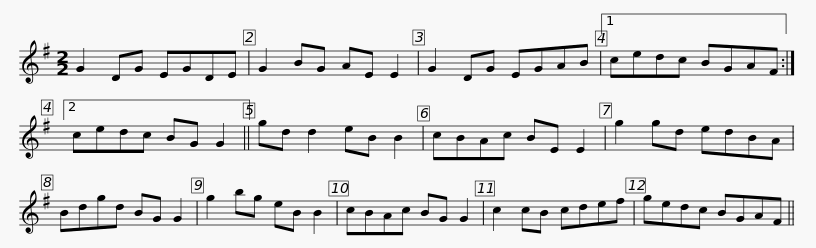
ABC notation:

X:1
L:1/8
M:2/2
I:linebreak $
K:G
V:1 treble
V:1
 G2 DG EGDE | G2 BG AE E2 | G2 DG EGAB |1 cedc BGAF :|2 cedc BG G2 || %5
 gd d2 eB B2 |$ cBAc BE E2 | g2 gd edBA | Bdgd BG G2 | g2 bg eB B2 | %10
 cBAc BG G2 | c2 cB cdef |$ gedc BGAF || %13
